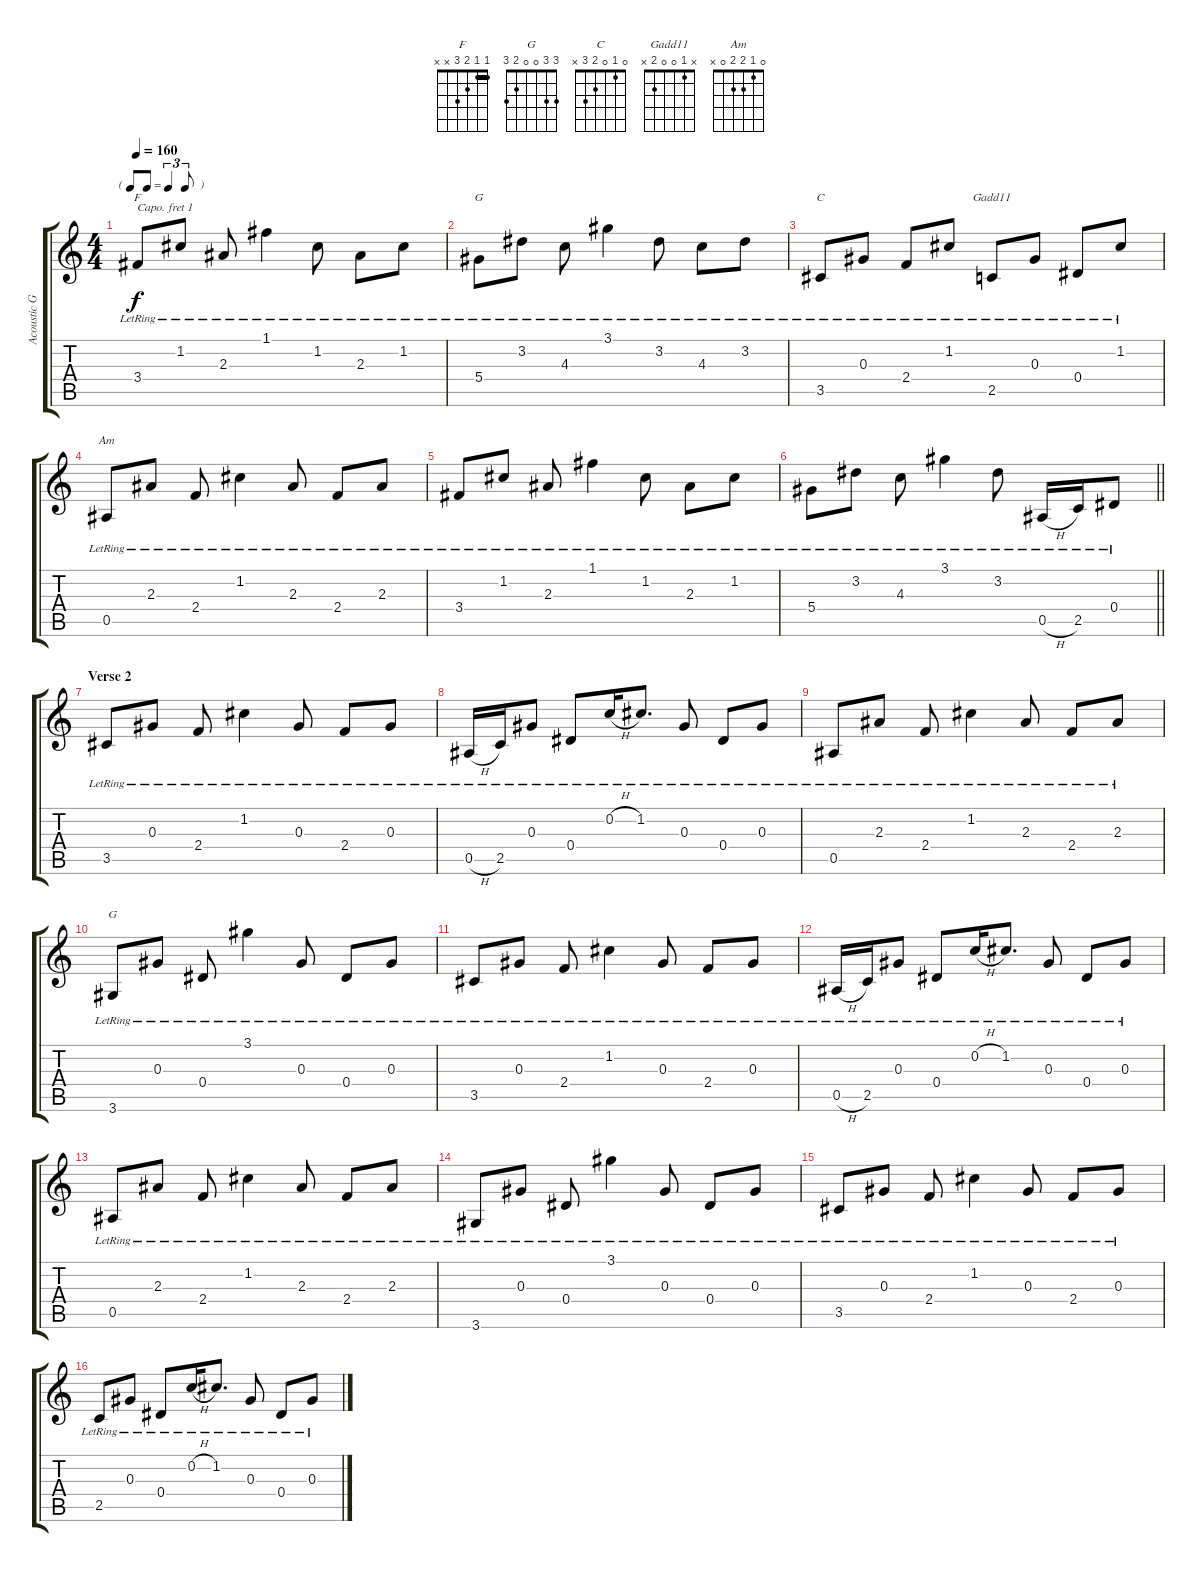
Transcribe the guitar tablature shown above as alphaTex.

\track ("Acoustic Guitar" "Acoustic G") {instrument acousticguitarsteel}
\staff {score tabs}
\capo 1
\tuning (E4 B3 G3 D3 A2 E2) {hide}
\chord ("F" 1 1 2 3 x x) {barre 1}
\chord ("G" 3 3 4 5 x x) {barre 3}
\chord ("C" 0 1 0 2 3 x)
\chord ("Gadd11" x 1 0 0 2 x)
\chord ("Am" 0 1 2 2 0 x)
\chord ("G" 3 3 0 0 2 3)
\ts (4 4)
\tf triplet8th
\tempo 160
\clef g2
\ks c
3.4{lr}.8{ch "F" dy f} 1.2{lr}.8 2.3{lr}.8 1.1{lr}.4 1.2{lr}.8 2.3{lr}.8 1.2{lr}.8 |
5.4{lr}.8{ch "G"} 3.2{lr}.8 4.3{lr}.8 3.1{lr}.4 3.2{lr}.8 4.3{lr}.8 3.2{lr}.8 |
3.5{lr}.8{ch "C"} 0.3{lr}.8 2.4{lr}.8 1.2{lr}.8 2.5{lr}.8{ch "Gadd11"} 0.3{lr}.8 0.4{lr}.8 1.2{lr}.8 |
0.5{lr}.8{ch "Am"} 2.3{lr}.8 2.4{lr}.8 1.2{lr}.4 2.3{lr}.8 2.4{lr}.8 2.3{lr}.8 |
3.4{lr}.8 1.2{lr}.8 2.3{lr}.8 1.1{lr}.4 1.2{lr}.8 2.3{lr}.8 1.2{lr}.8 |
\barLineRight lightlight
5.4{lr}.8 3.2{lr}.8 4.3{lr}.8 3.1{lr}.4 3.2{lr}.8 0.5{h lr}.16 2.5{lr}.16 0.4{lr}.8 |
\section ("" "Verse 2")
3.5{lr}.8 0.3{lr}.8 2.4{lr}.8 1.2{lr}.4 0.3{lr}.8 2.4{lr}.8 0.3{lr}.8 |
0.5{h lr}.16 2.5{lr}.16 0.3{lr}.8 0.4{lr}.8 0.2{h lr}.16 1.2{lr}.8{d} 0.3{lr}.8 0.4{lr}.8 0.3{lr}.8 |
0.5{lr}.8 2.3{lr}.8 2.4{lr}.8 1.2{lr}.4 2.3{lr}.8 2.4{lr}.8 2.3{lr}.8 |
3.6{lr}.8{ch "G"} 0.3{lr}.8 0.4{lr}.8 3.1{lr}.4 0.3{lr}.8 0.4{lr}.8 0.3{lr}.8 |
3.5{lr}.8 0.3{lr}.8 2.4{lr}.8 1.2{lr}.4 0.3{lr}.8 2.4{lr}.8 0.3{lr}.8 |
0.5{h lr}.16 2.5{lr}.16 0.3{lr}.8 0.4{lr}.8 0.2{h lr}.16 1.2{lr}.8{d} 0.3{lr}.8 0.4{lr}.8 0.3{lr}.8 |
0.5{lr}.8 2.3{lr}.8 2.4{lr}.8 1.2{lr}.4 2.3{lr}.8 2.4{lr}.8 2.3{lr}.8 |
3.6{lr}.8 0.3{lr}.8 0.4{lr}.8 3.1{lr}.4 0.3{lr}.8 0.4{lr}.8 0.3{lr}.8 |
3.5{lr}.8 0.3{lr}.8 2.4{lr}.8 1.2{lr}.4 0.3{lr}.8 2.4{lr}.8 0.3{lr}.8 |
2.5{lr}.8 0.3{lr}.8 0.4{lr}.8 0.2{h lr}.16 1.2{lr}.8{d} 0.3{lr}.8 0.4{lr}.8 0.3{lr}.8
